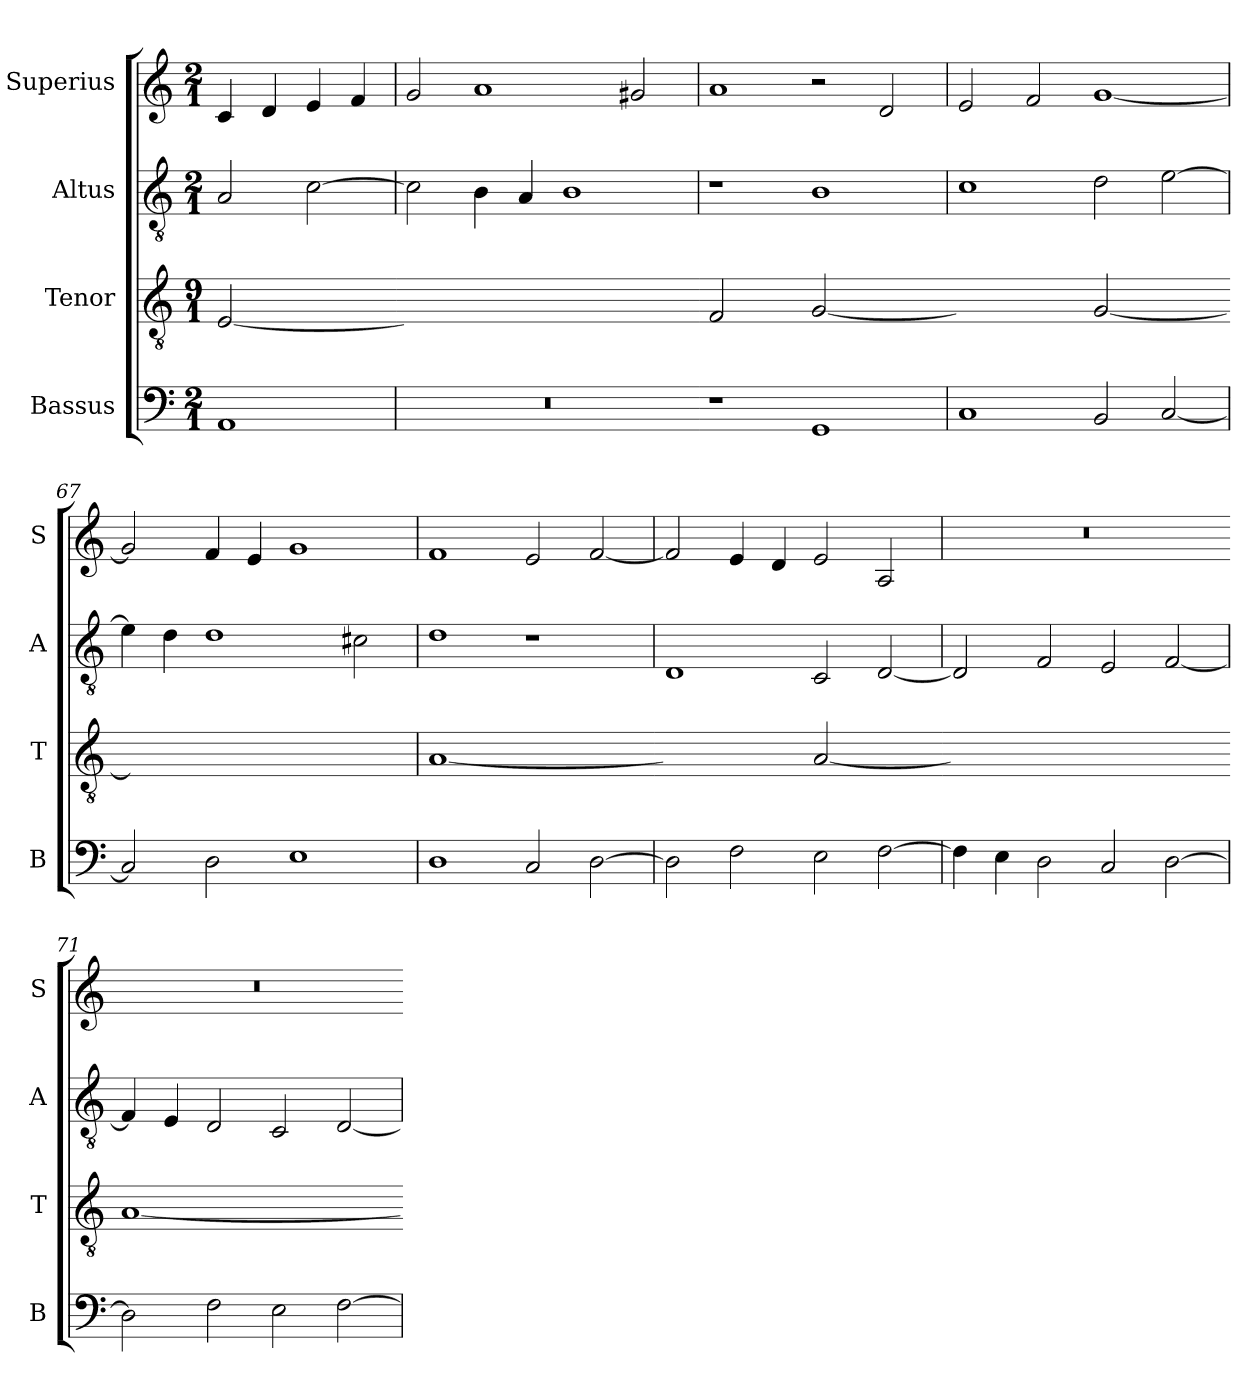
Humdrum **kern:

**kern	**kern	**kern	**kern
*part4	*part3	*part2	*part1
*staff4	*staff3	*staff2	*staff1
*I"Bassus	*I"Tenor	*I"Altus	*I"Superius
*I'B	*I'T	*I'A	*I'S
*clefF4	*clefGv2	*clefGv2	*clefG2
*k[]	*k[]	*k[]	*k[]
*M2/1	*M9/1	*M2/1	*M2/1
=	=	=	=
!	!LO:N:vis=2	!	!
1AA	[1E	2A/	4c/
.	.	.	4d/
.	.	[2c\	4e/
.	.	.	4f/
=64	=64-	=64	=64
!	!LO:N:vis=1	!	!
0r	0Eyy]	2c\]	2g/
.	.	4B\	1a
.	.	4A/	.
.	.	1B	.
.	.	.	2g#X/
=65	=65-	=65	=65
!	!LO:N:vis=2	!	!
1r	1F	1r	1a
!	!LO:N:vis=2	!	!
1GG	[1G	1B	2r
.	.	.	2d/
=66	=66-	=66	=66
!	!LO:N:vis=2	!	!
1C	1Gyy]	1c	2e/
.	.	.	2f/
!	!LO:N:vis=2	!	!
2BB/	[1G	2d\	[1g
[2C/	.	[2e\	.
=67	=67-	=67	=67
!	!LO:N:vis=1	!	!
2C/]	0Gyy]	4e\]	2g/]
.	.	4d\	.
2D\	.	1d	4f/
.	.	.	4e/
1E	.	.	1g
.	.	2c#X\	.
=68	=68	=68	=68
!	!LO:N:vis=1	!	!
1D	[0A	1d	1f
2C/	.	1r	2e/
[2D\	.	.	[2f/
=69	=69-	=69	=69
!	!LO:N:vis=2	!	!
2D\]	1Ayy]	1D	2f/]
2F\	.	.	4e/
.	.	.	4d/
!	!LO:N:vis=2	!	!
2E\	[1A	2C/	2e/
[2F\	.	[2D/	2A/
=70	=70-	=70	=70
!	!LO:N:vis=1	!	!
4F\]	0Ayy]	2D/]	0r
4E\	.	.	.
2D\	.	2F/	.
2C/	.	2E/	.
[2D\	.	[2F/	.
=71	=71-	=71	=71
!	!LO:N:vis=1	!	!
2D\]	[0A	4F/]	0r
.	.	4E/	.
2F\	.	2D/	.
2E\	.	2C/	.
[2F\	.	[2D/	.
=	=-	=	=
*-	*-	*-	*-
